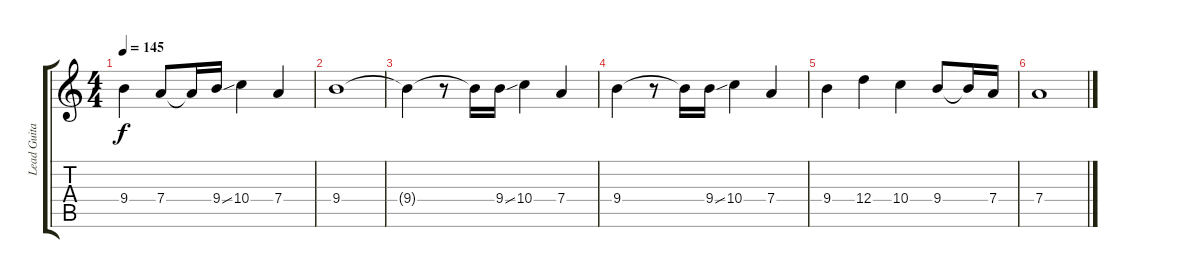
\track ("Lead Guitar" "Lead Guita") {instrument distortionguitar}
\staff {score tabs}
\tuning (E4 B3 G3 D3 A2 D2) {hide}
\ts (4 4)
\tempo 145
\clef g2
\ks c
9.4{t}.4{dy f} 7.4.8 7.4{t}.16 9.4{ss}.16 10.4.4 7.4.4 |
9.4.1 |
9.4{t}.4 r.8 9.4{t}.16 9.4{ss}.16 10.4.4 7.4.4 |
9.4.4 r.8 9.4{t}.16 9.4{ss}.16 10.4.4 7.4.4 |
9.4.4 12.4.4 10.4.4 9.4.8 9.4{t}.16 7.4.16 |
7.4.1
